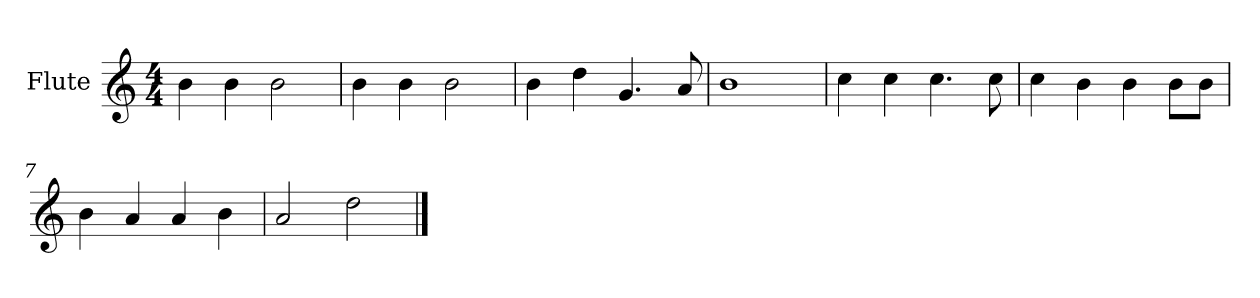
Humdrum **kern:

**kern
*part1
*staff1
*I"Flute
*I'Fl.
*clefG2
*k[]
*M4/4
=1
4b\
4b\
2b\
=2
4b\
4b\
2b\
=3
4b\
4dd\
4.g/
8a/
=4
1b
=5
4cc\
4cc\
4.cc\
8cc\
=6
4cc\
4b\
4b\
8b\L
8b\J
=7
4b\
4a/
4a/
4b\
!!LO:LB:g=z
=8
2a/
2dd\
==
*-
